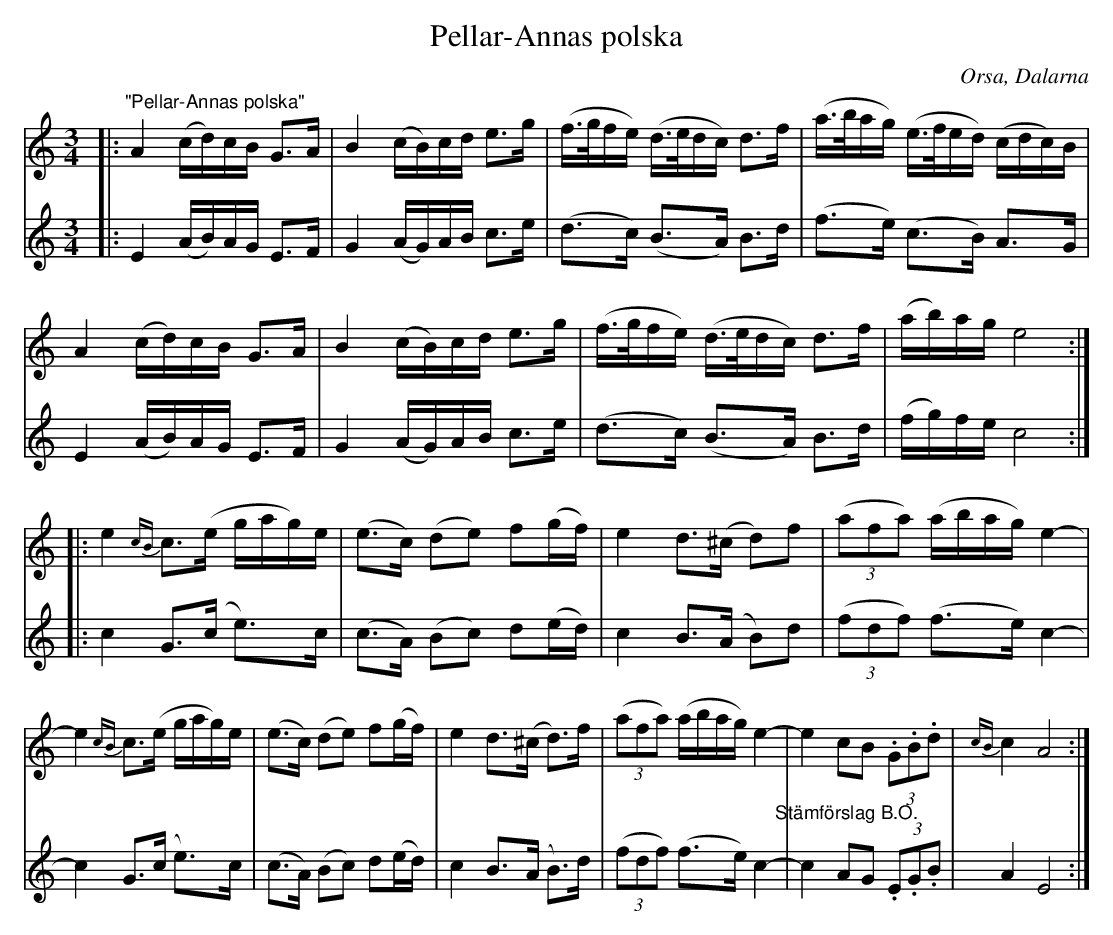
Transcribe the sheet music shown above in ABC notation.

X:1
T:Pellar-Annas polska
O:Orsa, Dalarna
L:1/8
M:3/4
K:Am
V:1
|:"^\"Pellar-Annas polska\"" A2 (c/d/)c/B/ G>A | B2 (c/B/)c/d/ e>g | (f/>g/f/e/) (d/>e/d/c/) d>f | (a/>b/a/g/) (e/>f/e/d/) (c/d/c/)B/ |
A2 (c/d/)c/B/ G>A | B2 (c/B/)c/d/ e>g | (f/>g/f/e/) (d/>e/d/c/) d>f | (a/b/)a/g/ e4 ::
e2{cB} c>(e g/a/g/)e/ | (e>c) (de) f(g/f/) | e2 d>(^c d)f | (3(afa) (a/b/a/g/) e2- |
e2{cB} c>(e g/a/g/)e/ | (e>c) (de) f(g/f/) | e2 d>(^c d>)f | (3(afa) (a/b/a/g/) e2- | e2 cB (3.G.B.d |{cB} c2 A4 :|
V:2
|: E2 (A/B/)A/G/ E>F | G2 (A/G/)A/B/ c>e | (d>c) (B>A) B>d | (f>e) (c>B) A>G |
E2 (A/B/)A/G/ E>F | G2 (A/G/)A/B/ c>e | (d>c) (B>A) B>d | (f/g/)f/e/ c4 ::
c2 G>(c e>)c | (c>A) (Bc) d(e/d/) | c2 B>(A B)d | (3(fdf) (f>e) c2- |
c2 G>(c e>)c | (c>A) (Bc) d(e/d/) | c2 B>(A B>)d | (3(fdf) (f>e) c2-"^Stämförslag B.O." | c2 AG (3.E.G.B | A2 E4 :|
